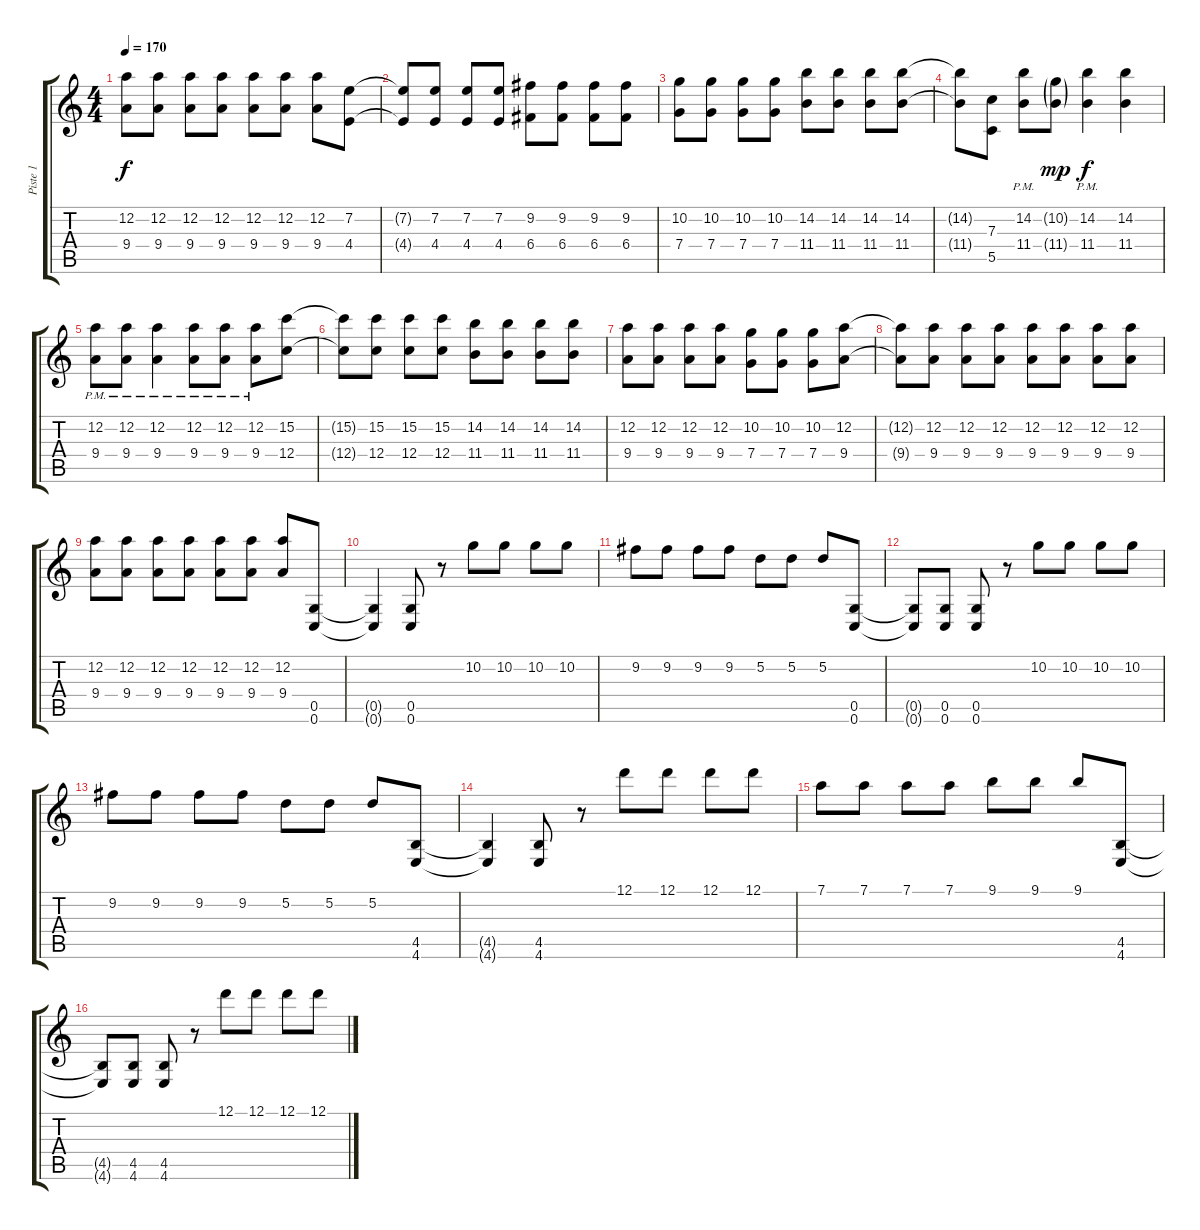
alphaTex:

\track ("Piste 1" "Piste 1") {instrument distortionguitar}
\staff {score tabs}
\tuning (D4 A3 F3 C3 G2 C2) {hide}
\ts (4 4)
\tempo 170
\clef g2
\ks c
(12.2 9.4).8{dy f} (12.2 9.4).8 (12.2 9.4).8 (12.2 9.4).8 (12.2 9.4).8 (12.2 9.4).8 (12.2 9.4).8 (7.2 4.4).8{volume 8} |
(7.2{t} 4.4{t}).8 (7.2 4.4).8 (7.2 4.4).8 (7.2 4.4).8 (9.2 6.4).8 (9.2 6.4).8 (9.2 6.4).8 (9.2 6.4).8 |
(10.2 7.4).8 (10.2 7.4).8 (10.2 7.4).8 (10.2 7.4).8 (14.2 11.4).8 (14.2 11.4).8 (14.2 11.4).8 (14.2 11.4).8 |
(14.2{t} 11.4{t}).8 (7.3 5.5).8 (14.2{pm} 11.4{pm}).8 (10.2{g} 11.4{g}).8{dy mp} (14.2{pm} 11.4{pm}).4{dy f} (14.2 11.4).4 |
(12.2{pm} 9.4{pm}).8 (12.2{pm} 9.4{pm}).8 (12.2{pm} 9.4{pm}).4 (12.2{pm} 9.4{pm}).8 (12.2{pm} 9.4{pm}).8 (12.2{pm} 9.4{pm}).8 (15.2 12.4).8 |
(15.2{t} 12.4{t}).8 (15.2 12.4).8 (15.2 12.4).8 (15.2 12.4).8 (14.2 11.4).8 (14.2 11.4).8 (14.2 11.4).8 (14.2 11.4).8 |
(12.2 9.4).8 (12.2 9.4).8 (12.2 9.4).8 (12.2 9.4).8 (10.2 7.4).8 (10.2 7.4).8 (10.2 7.4).8 (12.2 9.4).8 |
(12.2{t} 9.4{t}).8 (12.2 9.4).8 (12.2 9.4).8 (12.2 9.4).8 (12.2 9.4).8 (12.2 9.4).8 (12.2 9.4).8 (12.2 9.4).8 |
(12.2 9.4).8 (12.2 9.4).8 (12.2 9.4).8 (12.2 9.4).8 (12.2 9.4).8 (12.2 9.4).8 (12.2 9.4).8 (0.5 0.6).8{volume 8} |
(0.5{t} 0.6{t}).4{volume 13} (0.5 0.6).8 r.8 10.2.8 10.2.8 10.2.8 10.2.8 |
9.2.8 9.2.8 9.2.8 9.2.8 5.2.8 5.2.8 5.2.8 (0.5 0.6).8 |
(0.5{t} 0.6{t}).8 (0.5 0.6).8 (0.5 0.6).8 r.8 10.2.8 10.2.8 10.2.8 10.2.8 |
9.2.8 9.2.8 9.2.8 9.2.8 5.2.8 5.2.8 5.2.8 (4.5 4.6).8 |
(4.5{t} 4.6{t}).4 (4.5 4.6).8 r.8 12.1.8 12.1.8 12.1.8 12.1.8 |
7.1.8 7.1.8 7.1.8 7.1.8 9.1.8 9.1.8 9.1.8 (4.5 4.6).8 |
(4.5{t} 4.6{t}).8 (4.5 4.6).8 (4.5 4.6).8 r.8 12.1.8 12.1.8 12.1.8 12.1.8
